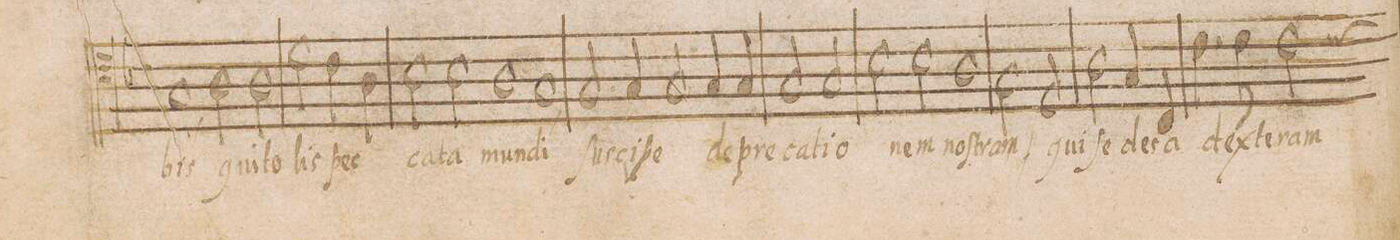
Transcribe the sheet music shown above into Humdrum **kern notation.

**kern	**text
*I"TENOR	*
*clefC4	*
*k[b-]	*
*met(C|)	*
*M2/1	*
1G,	nobis
=59	=59
2A\	qui
2A\	to-
2d\	-lis
4c\	pec-
4A\	.
=60	=60
2B-\	-ca-
2B-\	-ta
1A	mun-
=61	=61
1G,	-di
2.G/	ſus-
4G/	-ci-
=62	=62
2G/	-pe
4G/	de-
4G/	-pre-
2G/	-ca-
2G/	-ti-
=63	=63
2B-\	-o-
2B-\	-nem
1A	noſ-
=64	=64
2G\	-tram,
2E/	qui
2A\	ſe-
4G/	-des
4C/	a(d)
=65	=65
4.c\	dex-
8c\	-te-
*custos:d	*
2c\	-ram
*-	*-
